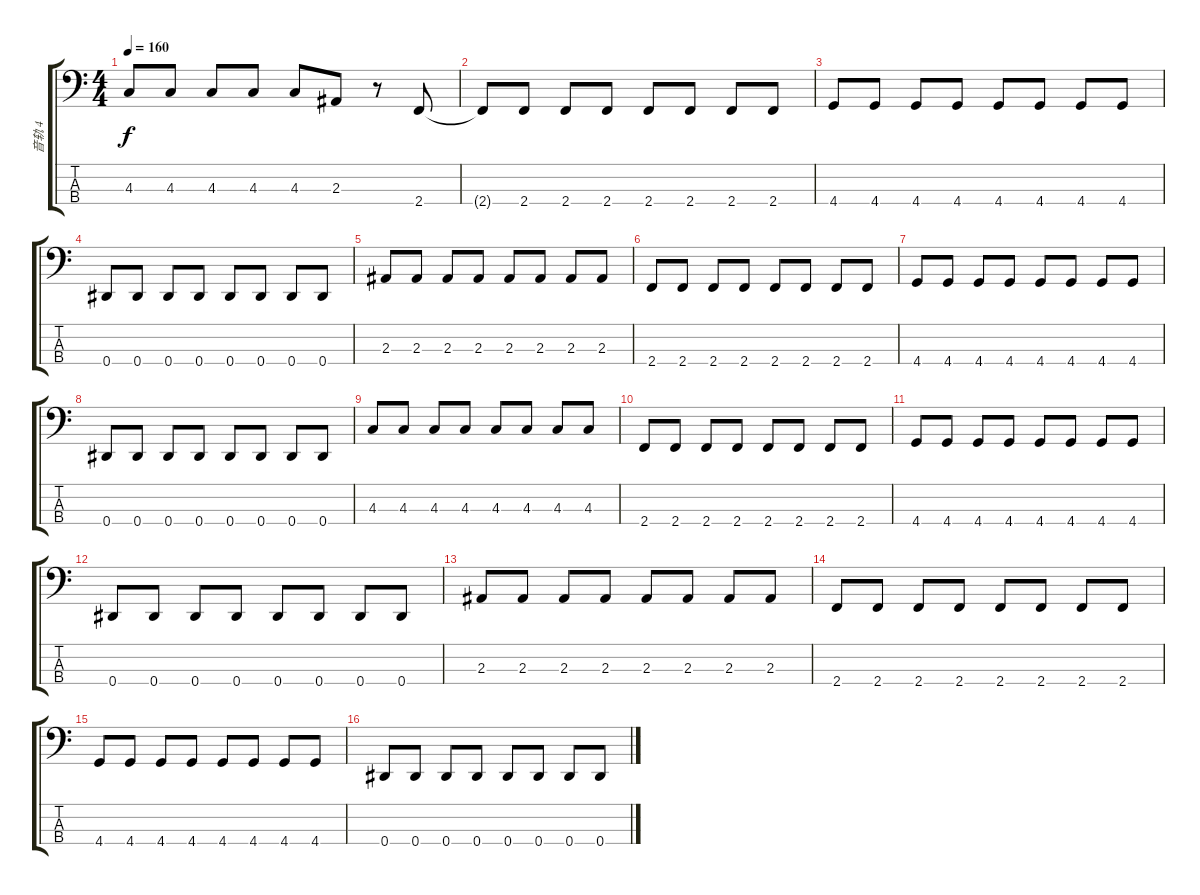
\track ("音轨 4" "音轨 4") {instrument electricbassfinger}
\staff {score tabs}
\tuning (Gb2 Db2 Ab1 Eb1) {hide}
\ts (4 4)
\tempo 160
\clef f4
\ks c
4.3.8{dy f} 4.3.8 4.3.8 4.3.8 4.3.8 2.3.8 r.8 2.4.8 |
2.4{t}.8 2.4.8 2.4.8 2.4.8 2.4.8 2.4.8 2.4.8 2.4.8 |
4.4.8 4.4.8 4.4.8 4.4.8 4.4.8 4.4.8 4.4.8 4.4.8 |
0.4.8 0.4.8 0.4.8 0.4.8 0.4.8 0.4.8 0.4.8 0.4.8 |
2.3.8 2.3.8 2.3.8 2.3.8 2.3.8 2.3.8 2.3.8 2.3.8 |
2.4.8 2.4.8 2.4.8 2.4.8 2.4.8 2.4.8 2.4.8 2.4.8 |
4.4.8 4.4.8 4.4.8 4.4.8 4.4.8 4.4.8 4.4.8 4.4.8 |
0.4.8 0.4.8 0.4.8 0.4.8 0.4.8 0.4.8 0.4.8 0.4.8 |
4.3.8 4.3.8 4.3.8 4.3.8 4.3.8 4.3.8 4.3.8 4.3.8 |
2.4.8 2.4.8 2.4.8 2.4.8 2.4.8 2.4.8 2.4.8 2.4.8 |
4.4.8 4.4.8 4.4.8 4.4.8 4.4.8 4.4.8 4.4.8 4.4.8 |
0.4.8 0.4.8 0.4.8 0.4.8 0.4.8 0.4.8 0.4.8 0.4.8 |
2.3.8 2.3.8 2.3.8 2.3.8 2.3.8 2.3.8 2.3.8 2.3.8 |
2.4.8 2.4.8 2.4.8 2.4.8 2.4.8 2.4.8 2.4.8 2.4.8 |
4.4.8 4.4.8 4.4.8 4.4.8 4.4.8 4.4.8 4.4.8 4.4.8 |
0.4.8 0.4.8 0.4.8 0.4.8 0.4.8 0.4.8 0.4.8 0.4.8
